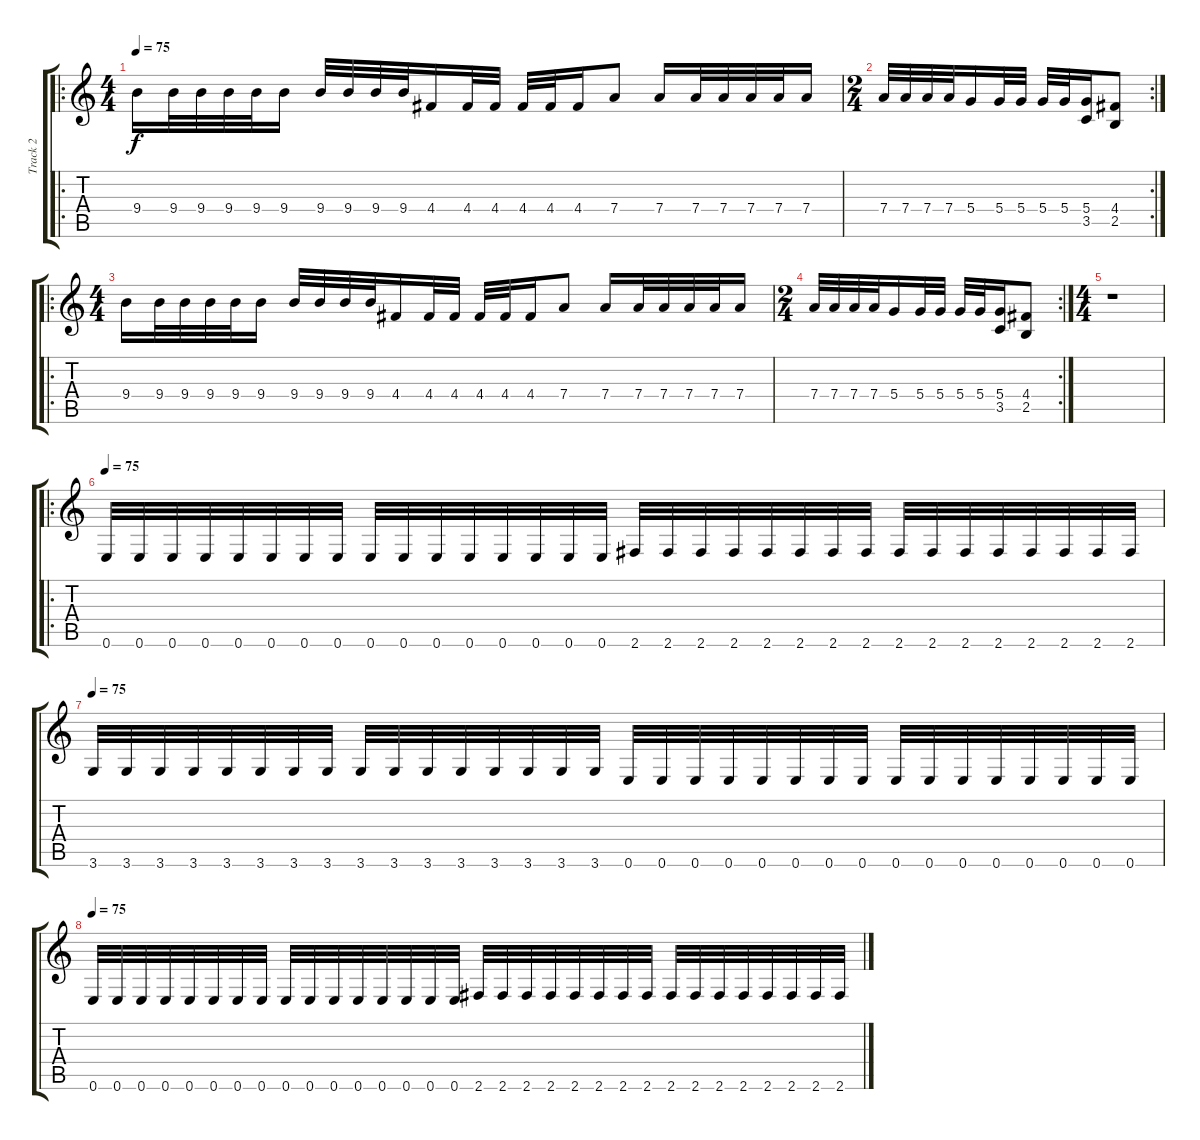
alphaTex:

\track ("Track 2" "Track 2") {instrument distortionguitar}
\staff {score tabs}
\tuning (E4 B3 G3 D3 A2 E2) {hide}
\ro
\ts (4 4)
\tempo 75
\clef g2
\ks c
9.4.16{dy f instrument distortionguitar} 9.4.32 9.4.32 9.4.32 9.4.32 9.4.16 9.4.32 9.4.32 9.4.32 9.4.32 4.4.16 4.4.32 4.4.32 4.4.32 4.4.32 4.4.16 7.4.8 7.4.16 7.4.32 7.4.32 7.4.32 7.4.32 7.4.16 |
\rc 2
\ts (2 4)
7.4.32 7.4.32 7.4.32 7.4.32 5.4.16 5.4.32 5.4.32 5.4.32 5.4.32 (5.4 3.5).16 (4.4 2.5).8 |
\ro
\ts (4 4)
9.4.16 9.4.32 9.4.32 9.4.32 9.4.32 9.4.16 9.4.32 9.4.32 9.4.32 9.4.32 4.4.16 4.4.32 4.4.32 4.4.32 4.4.32 4.4.16 7.4.8 7.4.16 7.4.32 7.4.32 7.4.32 7.4.32 7.4.16 |
\rc 2
\ts (2 4)
7.4.32 7.4.32 7.4.32 7.4.32 5.4.16 5.4.32 5.4.32 5.4.32 5.4.32 (5.4 3.5).16 (4.4 2.5).8 |
\ts (4 4)
r.1 |
\ro
\tempo 75
0.6.32 0.6.32 0.6.32 0.6.32 0.6.32 0.6.32 0.6.32 0.6.32 0.6.32 0.6.32 0.6.32 0.6.32 0.6.32 0.6.32 0.6.32 0.6.32 2.6.32 2.6.32 2.6.32 2.6.32 2.6.32 2.6.32 2.6.32 2.6.32 2.6.32 2.6.32 2.6.32 2.6.32 2.6.32 2.6.32 2.6.32 2.6.32 |
\tempo 75
3.6.32 3.6.32 3.6.32 3.6.32 3.6.32 3.6.32 3.6.32 3.6.32 3.6.32 3.6.32 3.6.32 3.6.32 3.6.32 3.6.32 3.6.32 3.6.32 0.6.32 0.6.32 0.6.32 0.6.32 0.6.32 0.6.32 0.6.32 0.6.32 0.6.32 0.6.32 0.6.32 0.6.32 0.6.32 0.6.32 0.6.32 0.6.32 |
\tempo 75
0.6.32 0.6.32 0.6.32 0.6.32 0.6.32 0.6.32 0.6.32 0.6.32 0.6.32 0.6.32 0.6.32 0.6.32 0.6.32 0.6.32 0.6.32 0.6.32 2.6.32 2.6.32 2.6.32 2.6.32 2.6.32 2.6.32 2.6.32 2.6.32 2.6.32 2.6.32 2.6.32 2.6.32 2.6.32 2.6.32 2.6.32 2.6.32
